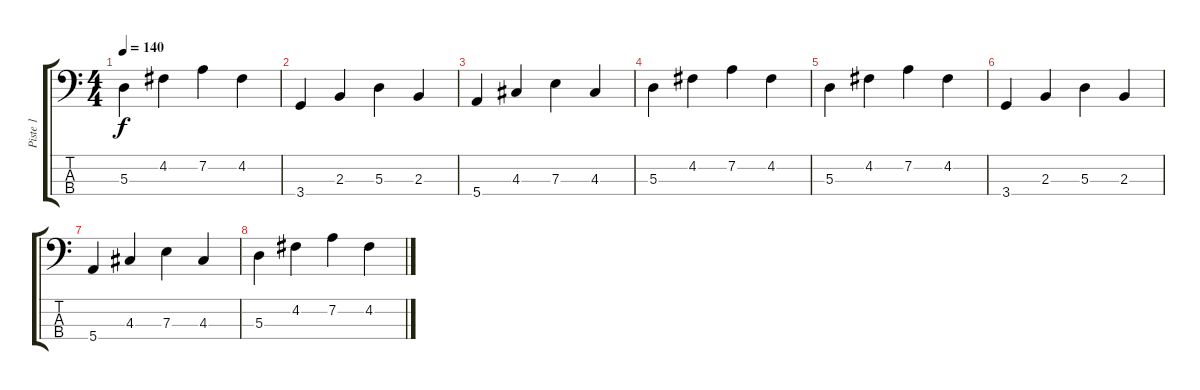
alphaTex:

\track ("Piste 1" "Piste 1") {instrument electricbasspick}
\staff {score tabs}
\tuning (G2 D2 A1 E1) {hide}
\ts (4 4)
\tempo 140
\clef f4
\ks c
5.3.4{dy f} 4.2.4 7.2.4 4.2.4 |
3.4.4 2.3.4 5.3.4 2.3.4 |
5.4.4 4.3.4 7.3.4 4.3.4 |
5.3.4 4.2.4 7.2.4 4.2.4 |
5.3.4 4.2.4 7.2.4 4.2.4 |
3.4.4 2.3.4 5.3.4 2.3.4 |
5.4.4 4.3.4 7.3.4 4.3.4 |
5.3.4 4.2.4 7.2.4 4.2.4
